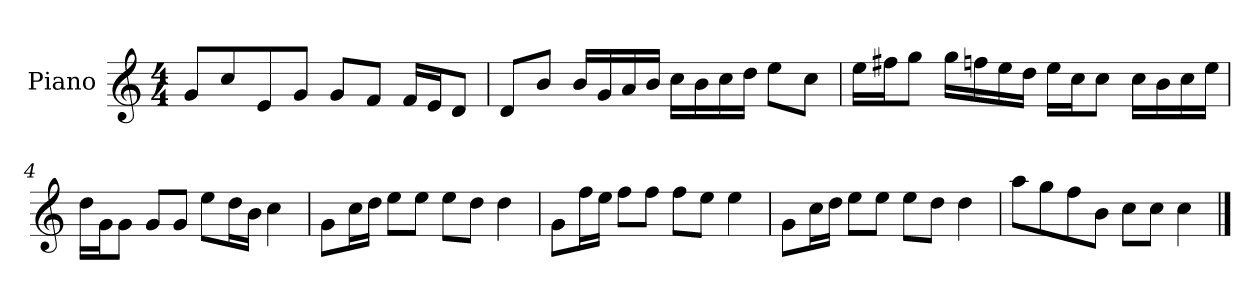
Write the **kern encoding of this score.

**kern
*part1
*staff1
*I"Piano
*I'P-no
*clefG2
*k[]
*M4/4
*MM90
=1
8g/L
8cc/
8e/
8g/J
8g/L
8f/J
16f/LL
16e/J
8d/J
=2
8d/L
8b/J
16b/LL
16g/
16a/
16b/JJ
16cc\LL
16b\
16cc\
16dd\JJ
8ee\L
8cc\J
=3
16ee\LL
16ff#X\J
8gg\J
16gg\LL
16ffn\
16ee\
16dd\JJ
16ee\LL
16cc\J
8cc\J
16cc\LL
16b\
16cc\
16ee\JJ
!!LO:LB:g=z
=4
16dd\LL
16g\J
8g\J
8g/L
8g/J
8ee\L
16dd\L
16b\JJ
4cc\
=5
8g\L
16cc\L
16dd\JJ
8ee\L
8ee\J
8ee\L
8dd\J
4dd\
=6
8g\L
16ff\L
16ee\JJ
8ff\L
8ff\J
8ff\L
8ee\J
4ee\
=7
8g\L
16cc\L
16dd\JJ
8ee\L
8ee\J
8ee\L
8dd\J
4dd\
=8
8aa\L
8gg\
8ff\
8b\J
8cc\L
8cc\J
4cc\
==
*-
